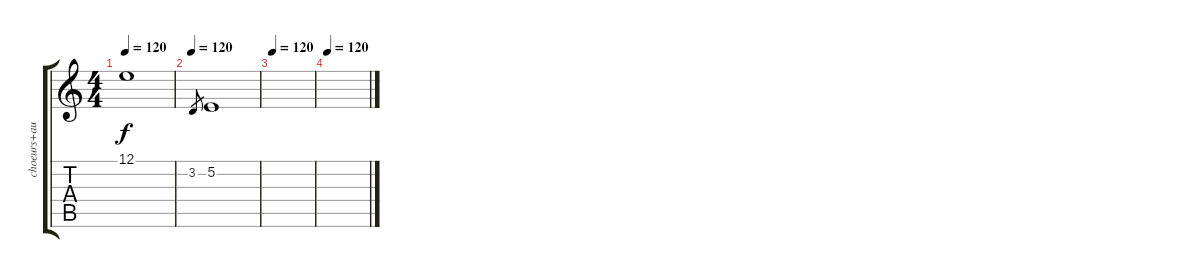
\track ("choeurs+autres" "choeurs+au") {instrument choiraahs}
\staff {score tabs}
\tuning (E4 B3 G3 D3 A2 E2) {hide}
\ts (4 4)
\tempo 120
\clef g2
\ks c
12.1.1{dy f volume 14} |
\tempo 120
3.2.8{gr} 5.2.1{volume 0 instrument distortionguitar} |
\tempo 120
|
\tempo 120
